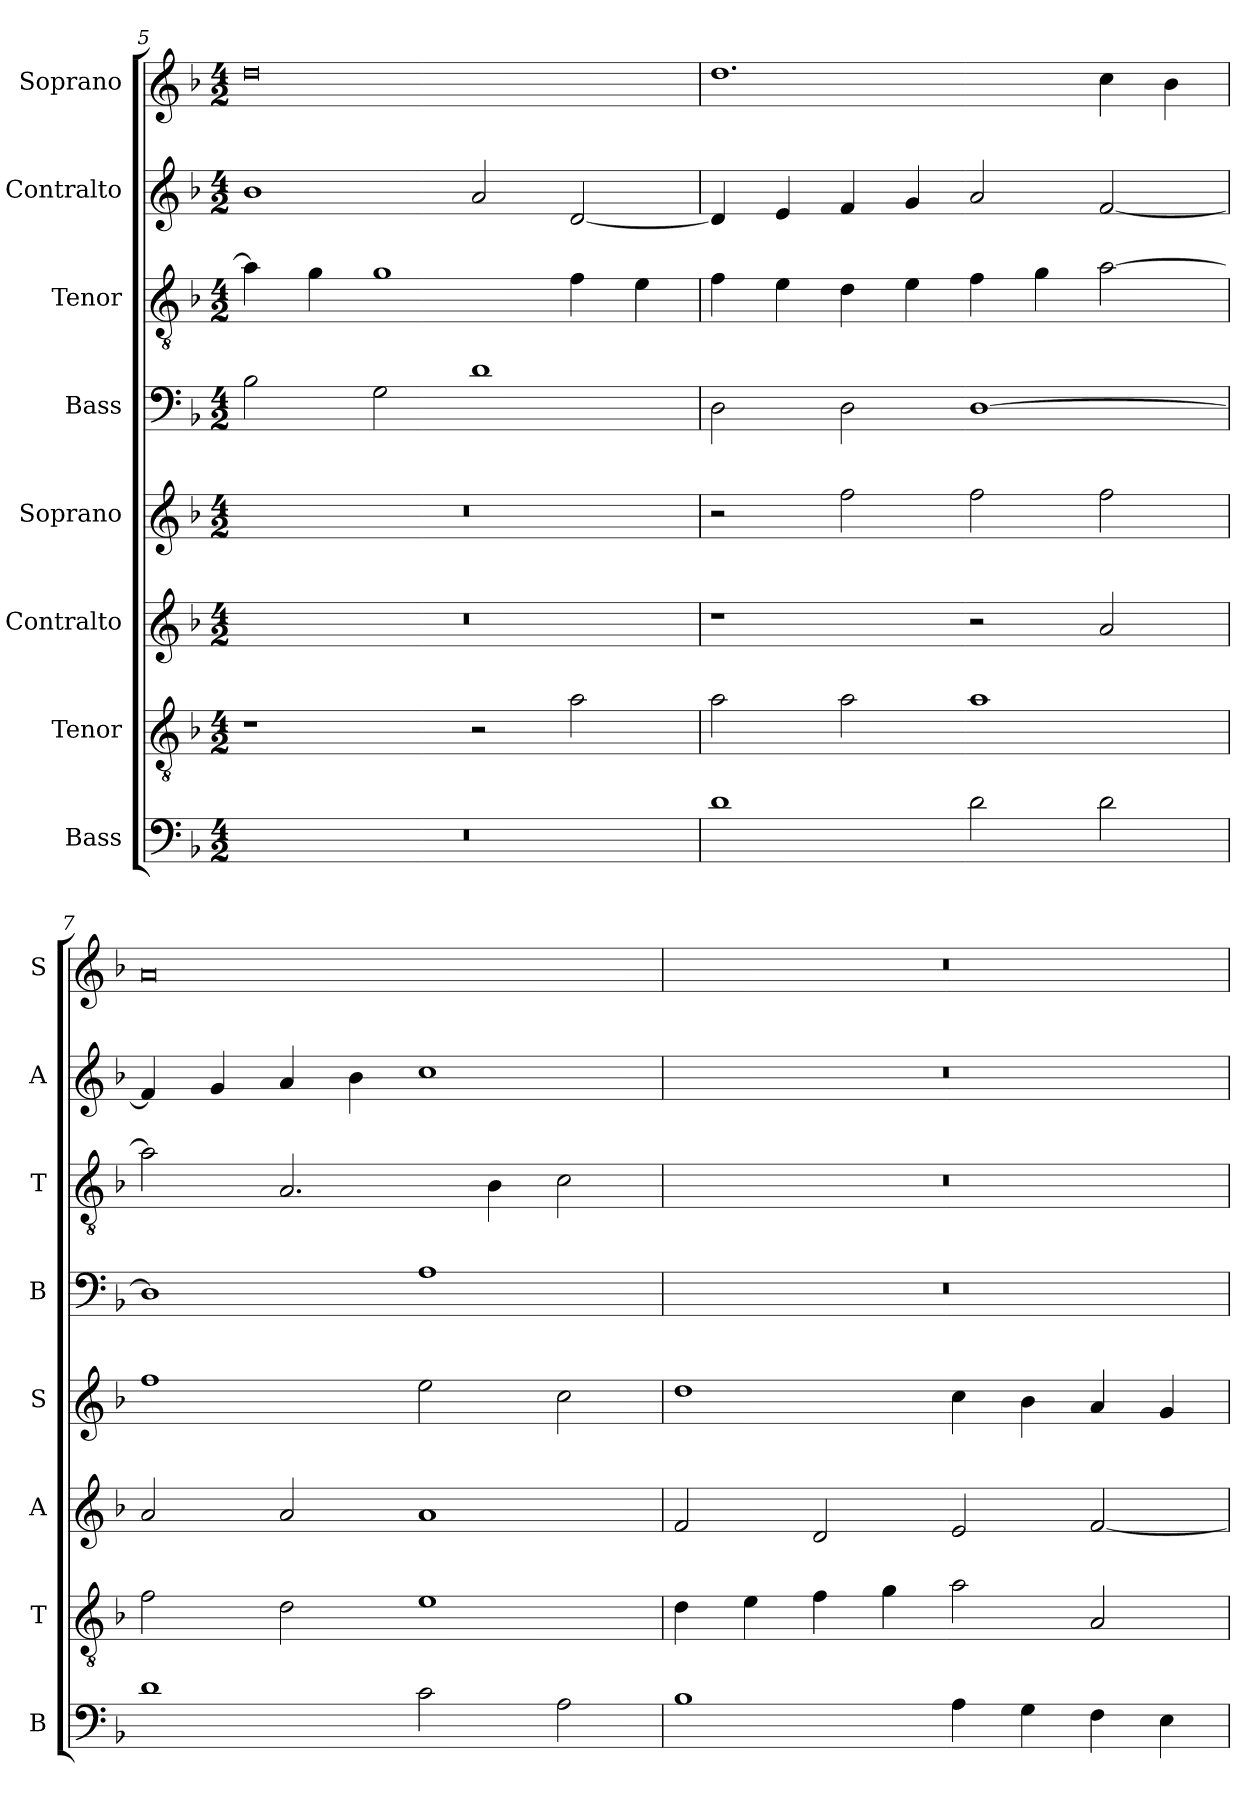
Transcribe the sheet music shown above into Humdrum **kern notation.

**kern	**kern	**kern	**kern	**kern	**kern	**kern	**kern
*part8	*part7	*part6	*part5	*part4	*part3	*part2	*part1
*staff8	*staff7	*staff6	*staff5	*staff4	*staff3	*staff2	*staff1
*I"Bass	*I"Tenor	*I"Contralto	*I"Soprano	*I"Bass	*I"Tenor	*I"Contralto	*I"Soprano
*I'B	*I'T	*I'A	*I'S	*I'B	*I'T	*I'A	*I'S
*clefF4	*clefGv2	*clefG2	*clefG2	*clefF4	*clefGv2	*clefG2	*clefG2
*k[b-]	*k[b-]	*k[b-]	*k[b-]	*k[b-]	*k[b-]	*k[b-]	*k[b-]
*G:dor	*G:dor	*G:dor	*G:dor	*G:dor	*G:dor	*G:dor	*G:dor
*M4/2	*M4/2	*M4/2	*M4/2	*M4/2	*M4/2	*M4/2	*M4/2
=5	=5	=5	=5	=5	=5	=5	=5
0r	1r	0r	0r	2B-	4a]	1b-	0dd
.	.	.	.	.	4g	.	.
.	.	.	.	2G	1g	.	.
.	2r	.	.	1d	.	2a	.
.	2a	.	.	.	4f	[2d	.
.	.	.	.	.	4e	.	.
=6	=6	=6	=6	=6	=6	=6	=6
1d	2a	1r	2r	2D	4f	4d]	1.dd
.	.	.	.	.	4e	4e	.
.	2a	.	2ff	2D	4d	4f	.
.	.	.	.	.	4e	4g	.
2d	1a	2r	2ff	[1D	4f	2a	.
.	.	.	.	.	4g	.	.
2d	.	2a	2ff	.	[2a	[2f	4cc
.	.	.	.	.	.	.	4b-
=7	=7	=7	=7	=7	=7	=7	=7
1d	2f	2a	1ff	1D]	2a]	4f]	0a
.	.	.	.	.	.	4g	.
.	2d	2a	.	.	2.A	4a	.
.	.	.	.	.	.	4b-	.
2c	1e	1a	2ee	1A	.	1cc	.
.	.	.	.	.	4B-	.	.
2A	.	.	2cc	.	2c	.	.
=8	=8	=8	=8	=8	=8	=8	=8
1B-	4d	2f	1dd	0r	0r	0r	0r
.	4e	.	.	.	.	.	.
.	4f	2d	.	.	.	.	.
.	4g	.	.	.	.	.	.
4A	2a	2e	4cc	.	.	.	.
4G	.	.	4b-	.	.	.	.
4F	2A	[2f	4a	.	.	.	.
4E	.	.	4g	.	.	.	.
=	=	=	=	=	=	=	=
*-	*-	*-	*-	*-	*-	*-	*-
